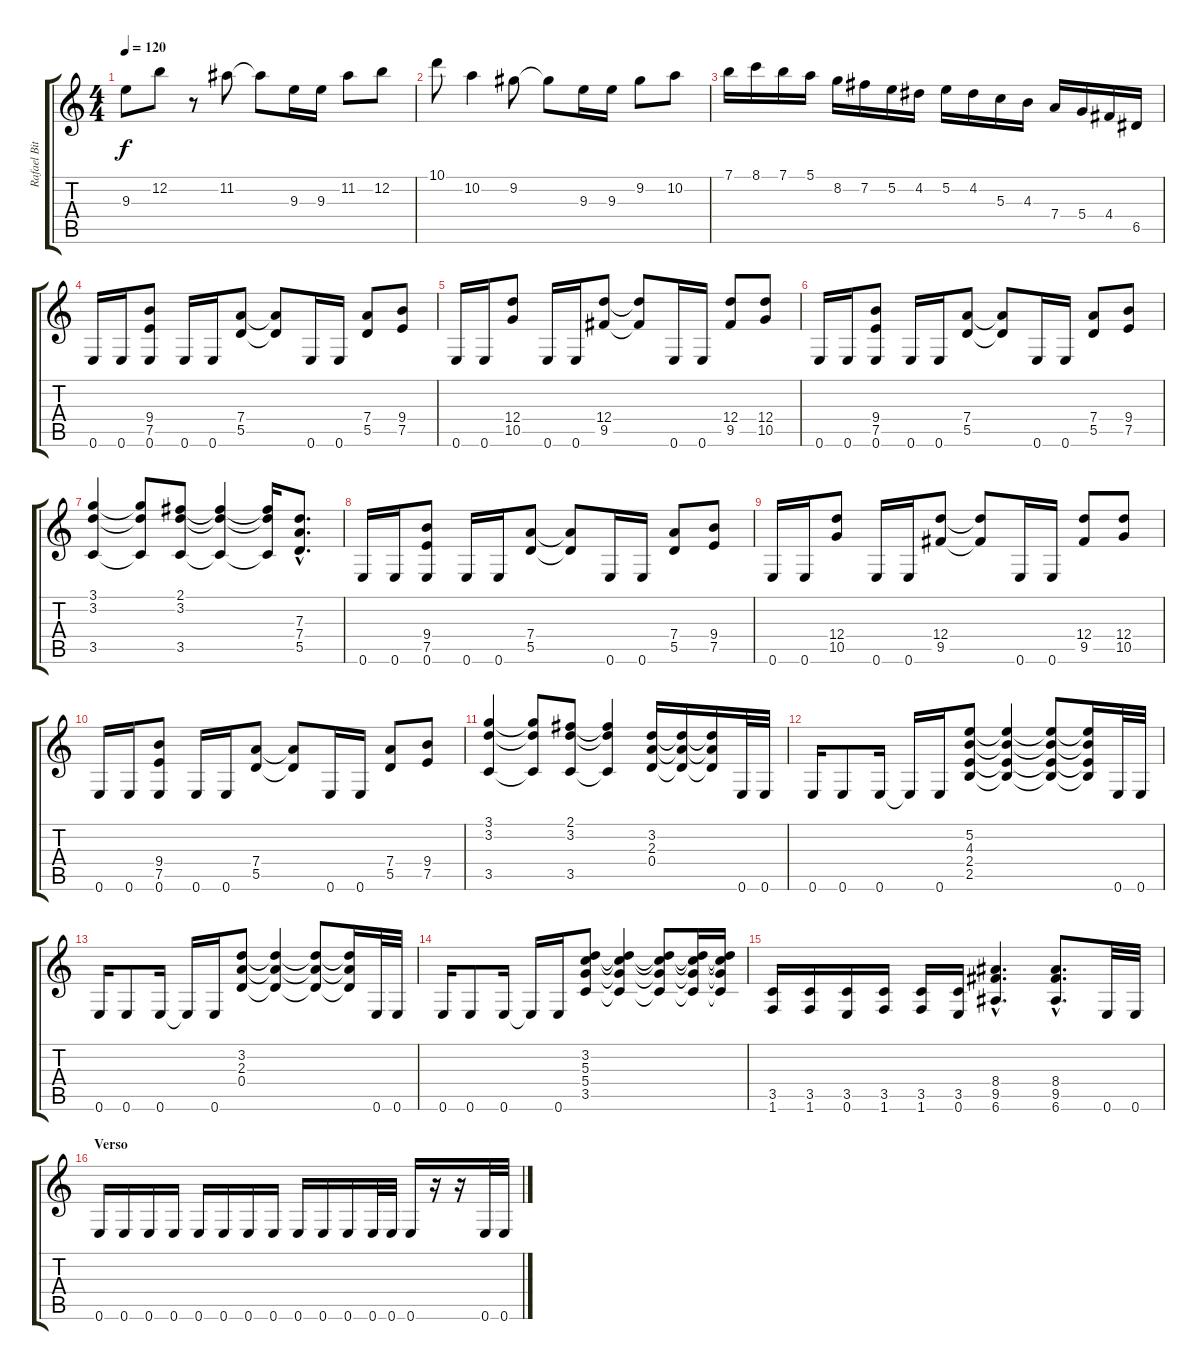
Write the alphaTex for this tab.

\track ("Rafael Bittencourt" "Rafael Bit") {instrument distortionguitar}
\staff {score tabs}
\tuning (E4 B3 G3 D3 A2 E2) {hide}
\ts (4 4)
\tempo 120
\clef g2
\ks c
9.3.8{dy f} 12.2.8 r.8 11.2.8 11.2{t}.8 9.3.16 9.3.16 11.2.8 12.2.8 |
10.1.8 10.2.4 9.2.8 9.2{t}.8 9.3.16 9.3.16 9.2.8 10.2.8 |
7.1.16 8.1.16 7.1.16 5.1.16 8.2.16 7.2.16 5.2.16 4.2.16 5.2.16 4.2.16 5.3.16 4.3.16 7.4.16 5.4.16 4.4.16 6.5.16 |
0.6.16 0.6.16 (9.4 7.5 0.6).8 0.6.16 0.6.16 (7.4 5.5).8 (7.4{t} 5.5{t}).8 0.6.16 0.6.16 (7.4 5.5).8 (9.4 7.5).8 |
0.6.16 0.6.16 (12.4 10.5).8 0.6.16 0.6.16 (12.4 9.5).8 (12.4{t} 9.5{t}).8 0.6.16 0.6.16 (12.4 9.5).8 (12.4 10.5).8 |
0.6.16 0.6.16 (9.4 7.5 0.6).8 0.6.16 0.6.16 (7.4 5.5).8 (7.4{t} 5.5{t}).8 0.6.16 0.6.16 (7.4 5.5).8 (9.4 7.5).8 |
(3.1 3.2 3.5).4 (3.1{t} 3.2{t} 3.5{t}).8 (2.1 3.2 3.5).8 (2.1{t} 3.2{t} 3.5{t}).4 (2.1{t} 3.2{t} 3.5{t}).16 (7.3{hac} 7.4{hac} 5.5{hac}).8{d} |
0.6.16 0.6.16 (9.4 7.5 0.6).8 0.6.16 0.6.16 (7.4 5.5).8 (7.4{t} 5.5{t}).8 0.6.16 0.6.16 (7.4 5.5).8 (9.4 7.5).8 |
0.6.16 0.6.16 (12.4 10.5).8 0.6.16 0.6.16 (12.4 9.5).8 (12.4{t} 9.5{t}).8 0.6.16 0.6.16 (12.4 9.5).8 (12.4 10.5).8 |
0.6.16 0.6.16 (9.4 7.5 0.6).8 0.6.16 0.6.16 (7.4 5.5).8 (7.4{t} 5.5{t}).8 0.6.16 0.6.16 (7.4 5.5).8 (9.4 7.5).8 |
(3.1 3.2 3.5).4 (3.1{t} 3.2{t} 3.5{t}).8 (2.1 3.2 3.5).8 (2.1{t} 3.2{t} 3.5{t}).4 (3.2 2.3 0.4).16 (3.2{t} 2.3{t} 0.4{t}).16 (3.2{t} 2.3{t} 0.4{t}).16 0.6.32 0.6.32 |
0.6.16 0.6.8 0.6.16 0.6{t}.16 0.6.16 (5.2 4.3 2.4 2.5).8 (5.2{t} 4.3{t} 2.4{t} 2.5{t}).4 (5.2{t} 4.3{t} 2.4{t} 2.5{t}).8 (5.2{t} 4.3{t} 2.4{t} 2.5{t}).16 0.6.32 0.6.32 |
0.6.16 0.6.8 0.6.16 0.6{t}.16 0.6.16 (3.2 2.3 0.4).8 (3.2{t} 2.3{t} 0.4{t}).4 (3.2{t} 2.3{t} 0.4{t}).8 (3.2{t} 2.3{t} 0.4{t}).16 0.6.32 0.6.32 |
0.6.16 0.6.8 0.6.16 0.6{t}.16 0.6.16 (3.2 5.3 5.4 3.5).8 (3.2{t} 5.3{t} 5.4{t} 3.5{t}).4 (3.2{t} 5.3{t} 5.4{t} 3.5{t}).8 (3.2{t} 5.3{t} 5.4{t} 3.5{t}).16 (3.2{t} 5.3{t} 5.4{t} 3.5{t}).16 |
(3.5 1.6).16 (3.5 1.6).16 (3.5 0.6).16 (3.5 1.6).16 (3.5 1.6).16 (3.5 0.6).16 (8.4{hac} 9.5{hac} 6.6{hac}).4{d} (8.4{hac} 9.5{hac} 6.6{hac}).8{d} 0.6.32 0.6.32 |
\section ("" "Verso")
0.6.16 0.6.16 0.6.16 0.6.16 0.6.16 0.6.16 0.6.16 0.6.16 0.6.16 0.6.16 0.6.16 0.6.32 0.6.32 0.6.16 r.16 r.16 0.6.32 0.6.32
